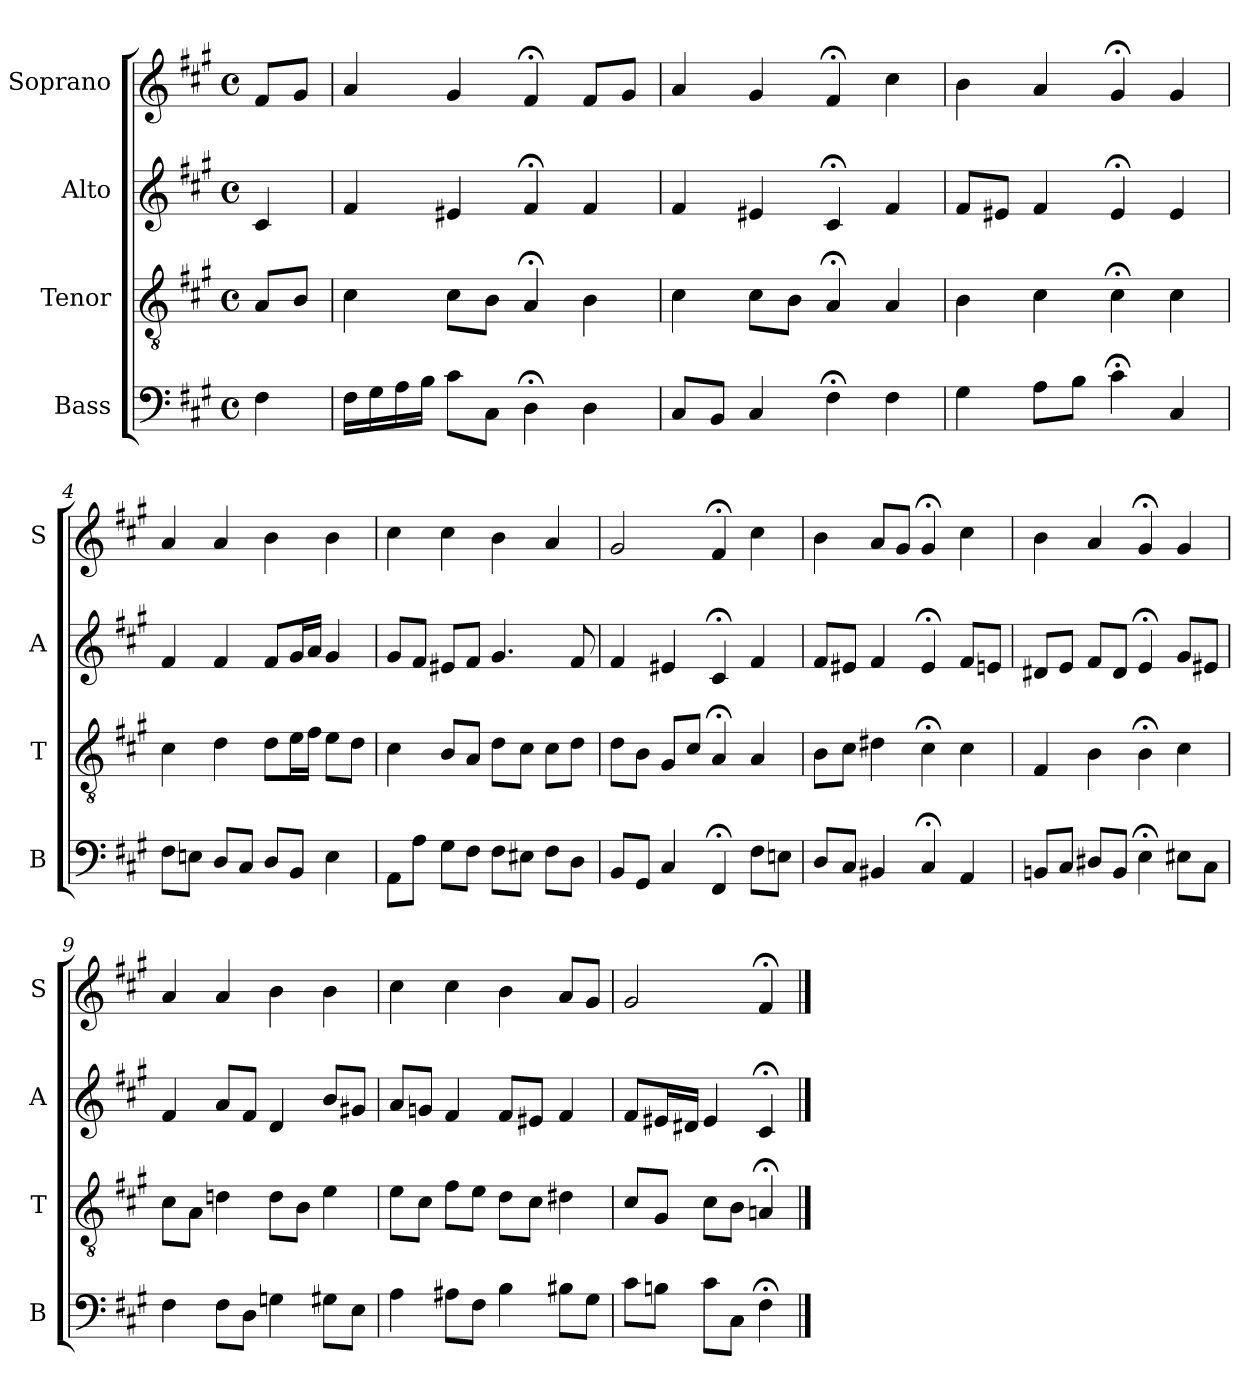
**kern	**kern	**kern	**kern
*part4	*part3	*part2	*part1
*staff4	*staff3	*staff2	*staff1
*I"Bass	*I"Tenor	*I"Alto	*I"Soprano
*I'B	*I'T	*I'A	*I'S
*clefF4	*clefGv2	*clefG2	*clefG2
*k[f#c#g#]	*k[f#c#g#]	*k[f#c#g#]	*k[f#c#g#]
*f#:	*f#:	*f#:	*f#:
*M4/4	*M4/4	*M4/4	*M4/4
*met(c)	*met(c)	*met(c)	*met(c)
*MM100	*MM100	*MM100	*MM100
=	=	=	=
4F#	8AL	4c#	8f#L
.	8BJ	.	8g#J
=1	=1	=1	=1
16F#LL	4c#	4f#	4a
16G#	.	.	.
16A	.	.	.
16BJJ	.	.	.
8c#L	8c#L	4e#X	4g#
8C#J	8BJ	.	.
4D;<	4A;<	4f#;<	4f#;<
4D	4B	4f#	8f#L
.	.	.	8g#J
=2	=2	=2	=2
8C#iL	4c#i	4f#i	4ai
8BBJ	.	.	.
4C#	8c#L	4e#X	4g#
.	8BJ	.	.
4F#;<	4A;<	4c#;<	4f#;<
4F#	4A	4f#	4cc#
=3	=3	=3	=3
4G#	4B	8f#L	4b
.	.	8e#XJ	.
8AL	4c#	4f#	4a
8BJ	.	.	.
4c#;<	4c#;<	4e#;<	4g#;<
4C#	4c#	4e#	4g#
=4	=4	=4	=4
8F#L	4c#	4f#	4a
8EnJ	.	.	.
8DL	4d	4f#	4a
8C#J	.	.	.
8DL	8dL	8f#L	4b
8BBJ	16eL	16g#L	.
.	16f#JJ	16aJJ	.
4E	8eL	4g#	4b
.	8dJ	.	.
=5	=5	=5	=5
8AAL	4c#	8g#L	4cc#
8AJ	.	8f#J	.
8G#L	8BL	8e#XL	4cc#
8F#J	8AJ	8f#J	.
8F#L	8dL	4.g#	4b
8E#XJ	8c#J	.	.
8F#L	8c#L	.	4a
8DJ	8dJ	8f#	.
=6	=6	=6	=6
8BBL	8dL	4f#	2g#
8GG#J	8BJ	.	.
4C#	8G#L	4e#X	.
.	8c#J	.	.
4FF#;<	4A;<	4c#;<	4f#;<
8F#L	4A	4f#	4cc#
8EnJ	.	.	.
=7	=7	=7	=7
8DL	8BL	8f#L	4b
8C#J	8c#J	8e#XJ	.
4BB#X	4d#X	4f#	8aL
.	.	.	8g#J
4C#;<	4c#;<	4e#;<	4g#;<
4AA	4c#	8f#L	4cc#
.	.	8enJ	.
=8	=8	=8	=8
8BBnL	4F#	8d#XL	4b
8C#J	.	8eJ	.
8D#XL	4B	8f#L	4a
8BBJ	.	8d#J	.
4E;<	4B;<	4e;<	4g#;<
8E#XL	4c#	8g#L	4g#
8C#J	.	8e#XJ	.
=9	=9	=9	=9
4F#	8c#L	4f#	4a
.	8AJ	.	.
8F#L	4dn	8aL	4a
8DJ	.	8f#J	.
4Gn	8dL	4d	4b
.	8BJ	.	.
8G#XL	4e	8bL	4b
8EJ	.	8g#XJ	.
=10	=10	=10	=10
4A	8eL	8aL	4cc#
.	8c#J	8gnJ	.
8A#XL	8f#L	4f#	4cc#
8F#J	8eJ	.	.
4B	8dL	8f#L	4b
.	8c#J	8e#XJ	.
8B#XL	4d#X	4f#	8aL
8G#J	.	.	8g#J
=11	=11	=11	=11
8c#L	8c#L	8f#L	2g#
8BnJ	8G#J	16e#XL	.
.	.	16d#XJJ	.
8c#L	8c#L	4e#	.
8C#J	8BJ	.	.
4F#;<	4An;<	4c#;<	4f#;<
==	==	==	==
*-	*-	*-	*-
